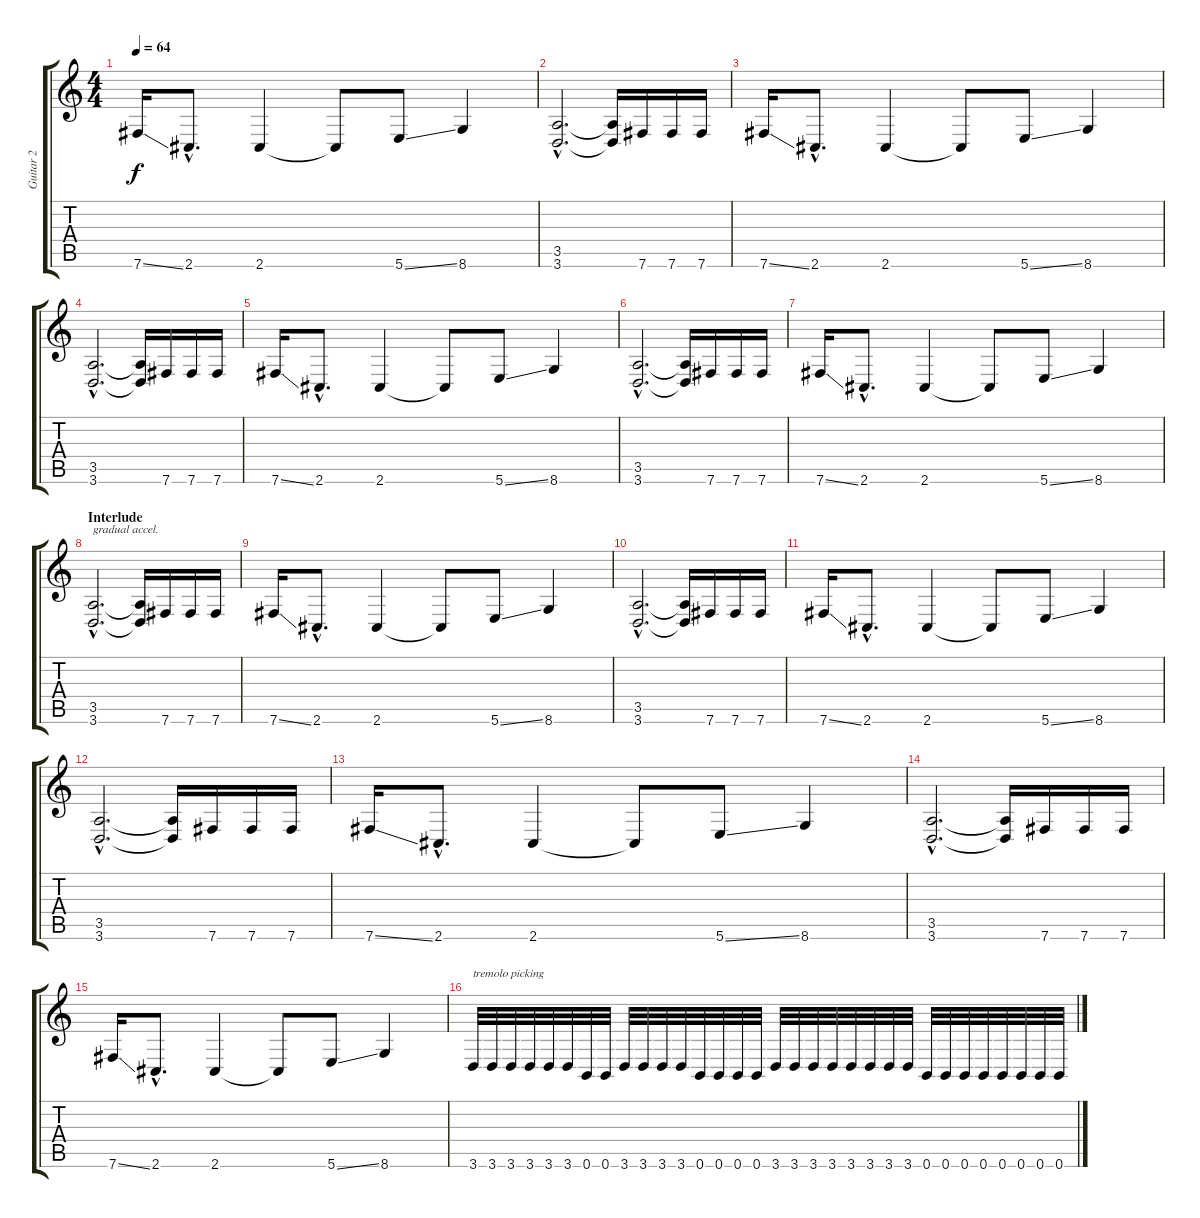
\track ("Guitar 2" "Guitar 2") {instrument distortionguitar}
\staff {score tabs}
\tuning (Db4 Ab3 E3 B2 Gb2 B1) {hide}
\ts (4 4)
\tempo 64
\clef g2
\ks c
7.6{ss}.16{dy f} 2.6{hac}.8{d} 2.6.4 2.6{t}.8 5.6{ss}.8 8.6.4 |
(3.5{hac} 3.6{hac}).2{d} (3.5{t} 3.6{t}).16 7.6.16 7.6.16 7.6.16 |
7.6{ss}.16 2.6{hac}.8{d} 2.6.4 2.6{t}.8 5.6{ss}.8 8.6.4 |
(3.5{hac} 3.6{hac}).2{d} (3.5{t} 3.6{t}).16 7.6.16 7.6.16 7.6.16 |
7.6{ss}.16 2.6{hac}.8{d} 2.6.4 2.6{t}.8 5.6{ss}.8 8.6.4 |
(3.5{hac} 3.6{hac}).2{d} (3.5{t} 3.6{t}).16 7.6.16 7.6.16 7.6.16 |
7.6{ss}.16 2.6{hac}.8{d} 2.6.4 2.6{t}.8 5.6{ss}.8 8.6.4 |
\section ("" "Interlude")
(3.5{hac} 3.6{hac}).2{d txt "gradual accel."} (3.5{t} 3.6{t}).16 7.6.16 7.6.16 7.6.16 |
7.6{ss}.16 2.6{hac}.8{d} 2.6.4 2.6{t}.8 5.6{ss}.8 8.6.4 |
(3.5{hac} 3.6{hac}).2{d} (3.5{t} 3.6{t}).16 7.6.16 7.6.16 7.6.16 |
7.6{ss}.16 2.6{hac}.8{d} 2.6.4 2.6{t}.8 5.6{ss}.8 8.6.4 |
(3.5{hac} 3.6{hac}).2{d} (3.5{t} 3.6{t}).16 7.6.16 7.6.16 7.6.16 |
7.6{ss}.16 2.6{hac}.8{d} 2.6.4 2.6{t}.8 5.6{ss}.8 8.6.4 |
(3.5{hac} 3.6{hac}).2{d} (3.5{t} 3.6{t}).16 7.6.16 7.6.16 7.6.16 |
7.6{ss}.16 2.6{hac}.8{d} 2.6.4 2.6{t}.8 5.6{ss}.8 8.6.4 |
3.6.32{txt "tremolo picking"} 3.6.32 3.6.32 3.6.32 3.6.32 3.6.32 0.6.32 0.6.32 3.6.32 3.6.32 3.6.32 3.6.32 0.6.32 0.6.32 0.6.32 0.6.32 3.6.32 3.6.32 3.6.32 3.6.32 3.6.32 3.6.32 3.6.32 3.6.32 0.6.32 0.6.32 0.6.32 0.6.32 0.6.32 0.6.32 0.6.32 0.6.32
